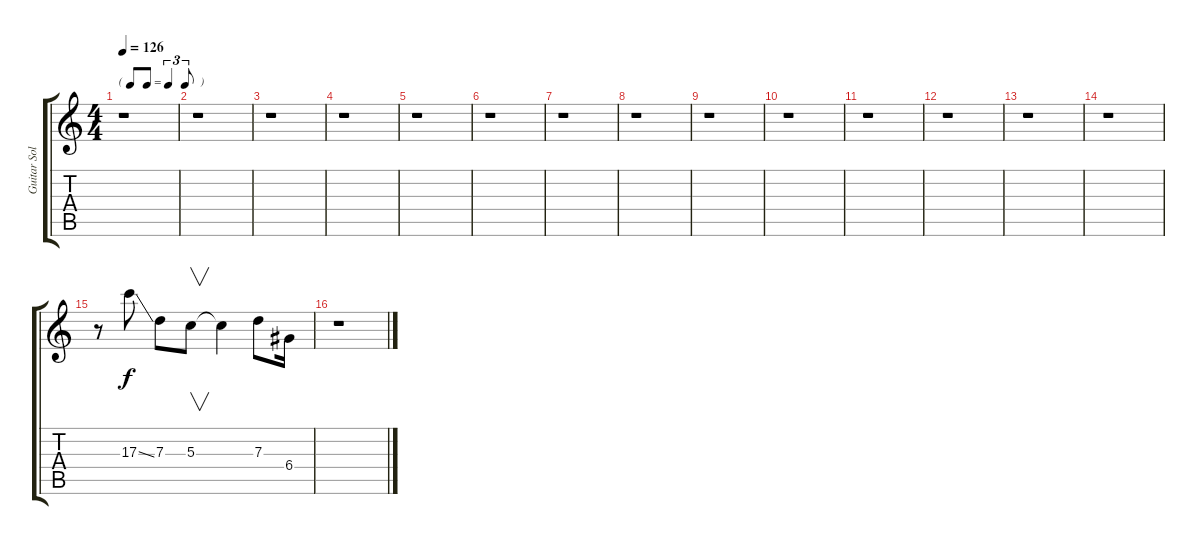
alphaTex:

\track ("Guitar Solo" "Guitar Sol") {instrument overdrivenguitar}
\staff {score tabs}
\tuning (E4 B3 G3 D3 A2 E2) {hide}
\ts (4 4)
\tf triplet8th
\tempo 126
\clef g2
\ks c
r.1{dy f} |
r.1 |
r.1 |
r.1 |
r.1 |
r.1 |
r.1 |
r.1 |
r.1 |
r.1 |
r.1 |
r.1 |
r.1 |
r.1 |
r.8 17.3{ss}.8 7.3.8 5.3.8{v} 5.3{t}.4 7.3.8 6.4.16 |
r.1
